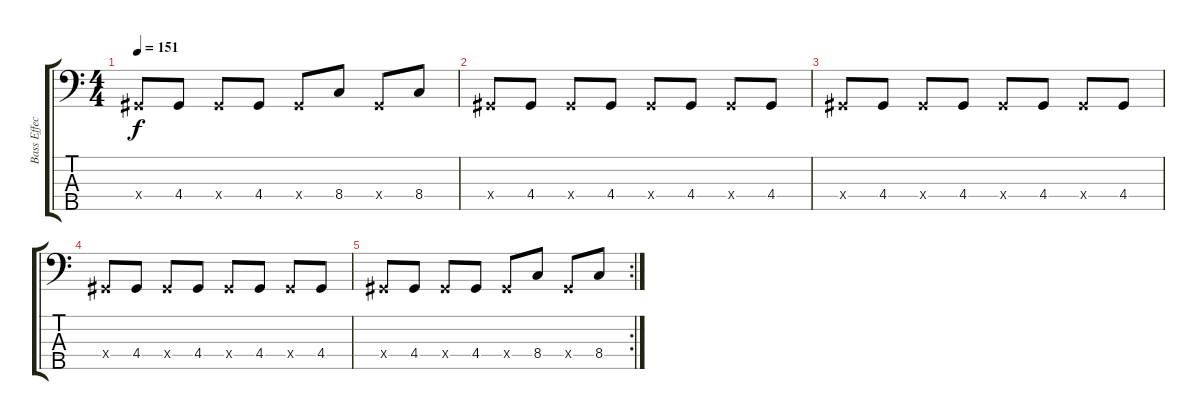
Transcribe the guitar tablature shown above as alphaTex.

\track ("Bass Effect" "Bass Effec") {instrument overdrivenguitar}
\staff {score tabs}
\tuning (G2 D2 A1 E1 B0) {hide}
\ts (4 4)
\tempo 151
\clef f4
\ks c
4.4{x}.8{dy f} 4.4.8 4.4{x}.8 4.4.8 4.4{x}.8 8.4.8 4.4{x}.8 8.4.8 |
4.4{x}.8 4.4.8 4.4{x}.8 4.4.8 4.4{x}.8 4.4.8 4.4{x}.8 4.4.8 |
4.4{x}.8 4.4.8 4.4{x}.8 4.4.8 4.4{x}.8 4.4.8 4.4{x}.8 4.4.8 |
4.4{x}.8 4.4.8 4.4{x}.8 4.4.8 4.4{x}.8 4.4.8 4.4{x}.8 4.4.8 |
\rc 2
4.4{x}.8 4.4.8 4.4{x}.8 4.4.8 4.4{x}.8 8.4.8 4.4{x}.8 8.4.8
